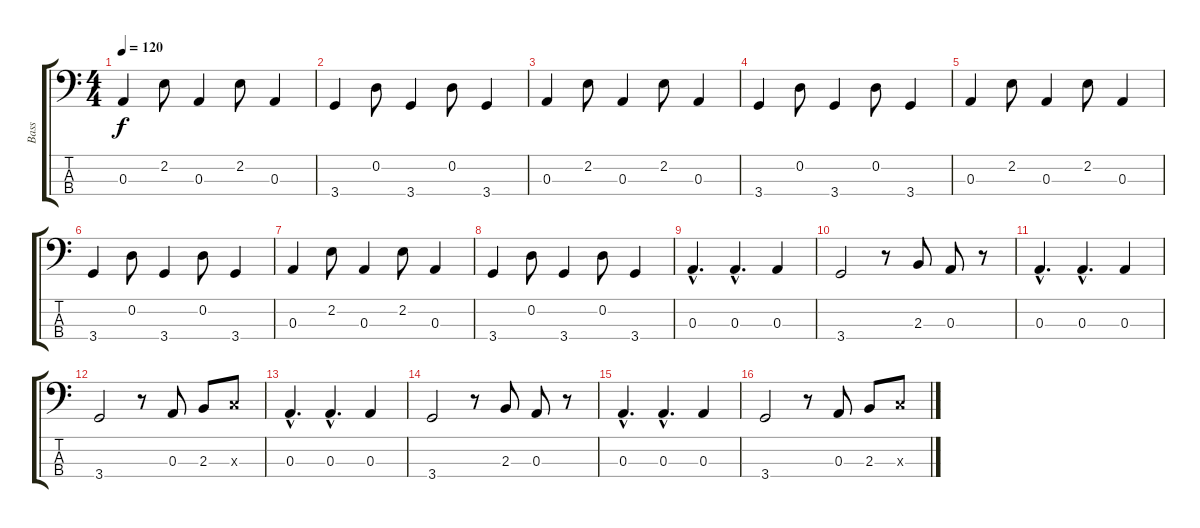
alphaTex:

\track ("Bass" "Bass") {instrument electricbassfinger}
\staff {score tabs}
\tuning (G2 D2 A1 E1) {hide}
\ts (4 4)
\tempo 120
\clef f4
\ks c
0.3.4{dy f} 2.2.8 0.3.4 2.2.8 0.3.4 |
3.4.4 0.2.8 3.4.4 0.2.8 3.4.4 |
0.3.4 2.2.8 0.3.4 2.2.8 0.3.4 |
3.4.4 0.2.8 3.4.4 0.2.8 3.4.4 |
0.3.4 2.2.8 0.3.4 2.2.8 0.3.4 |
3.4.4 0.2.8 3.4.4 0.2.8 3.4.4 |
0.3.4 2.2.8 0.3.4 2.2.8 0.3.4 |
3.4.4 0.2.8 3.4.4 0.2.8 3.4.4 |
0.3{hac}.4{d} 0.3{hac}.4{d} 0.3.4 |
3.4.2 r.8 2.3.8 0.3.8 r.8 |
0.3{hac}.4{d} 0.3{hac}.4{d} 0.3.4 |
3.4.2 r.8 0.3.8 2.3.8 3.3{x}.8 |
0.3{hac}.4{d} 0.3{hac}.4{d} 0.3.4 |
3.4.2 r.8 2.3.8 0.3.8 r.8 |
0.3{hac}.4{d} 0.3{hac}.4{d} 0.3.4 |
3.4.2 r.8 0.3.8 2.3.8 3.3{x}.8
